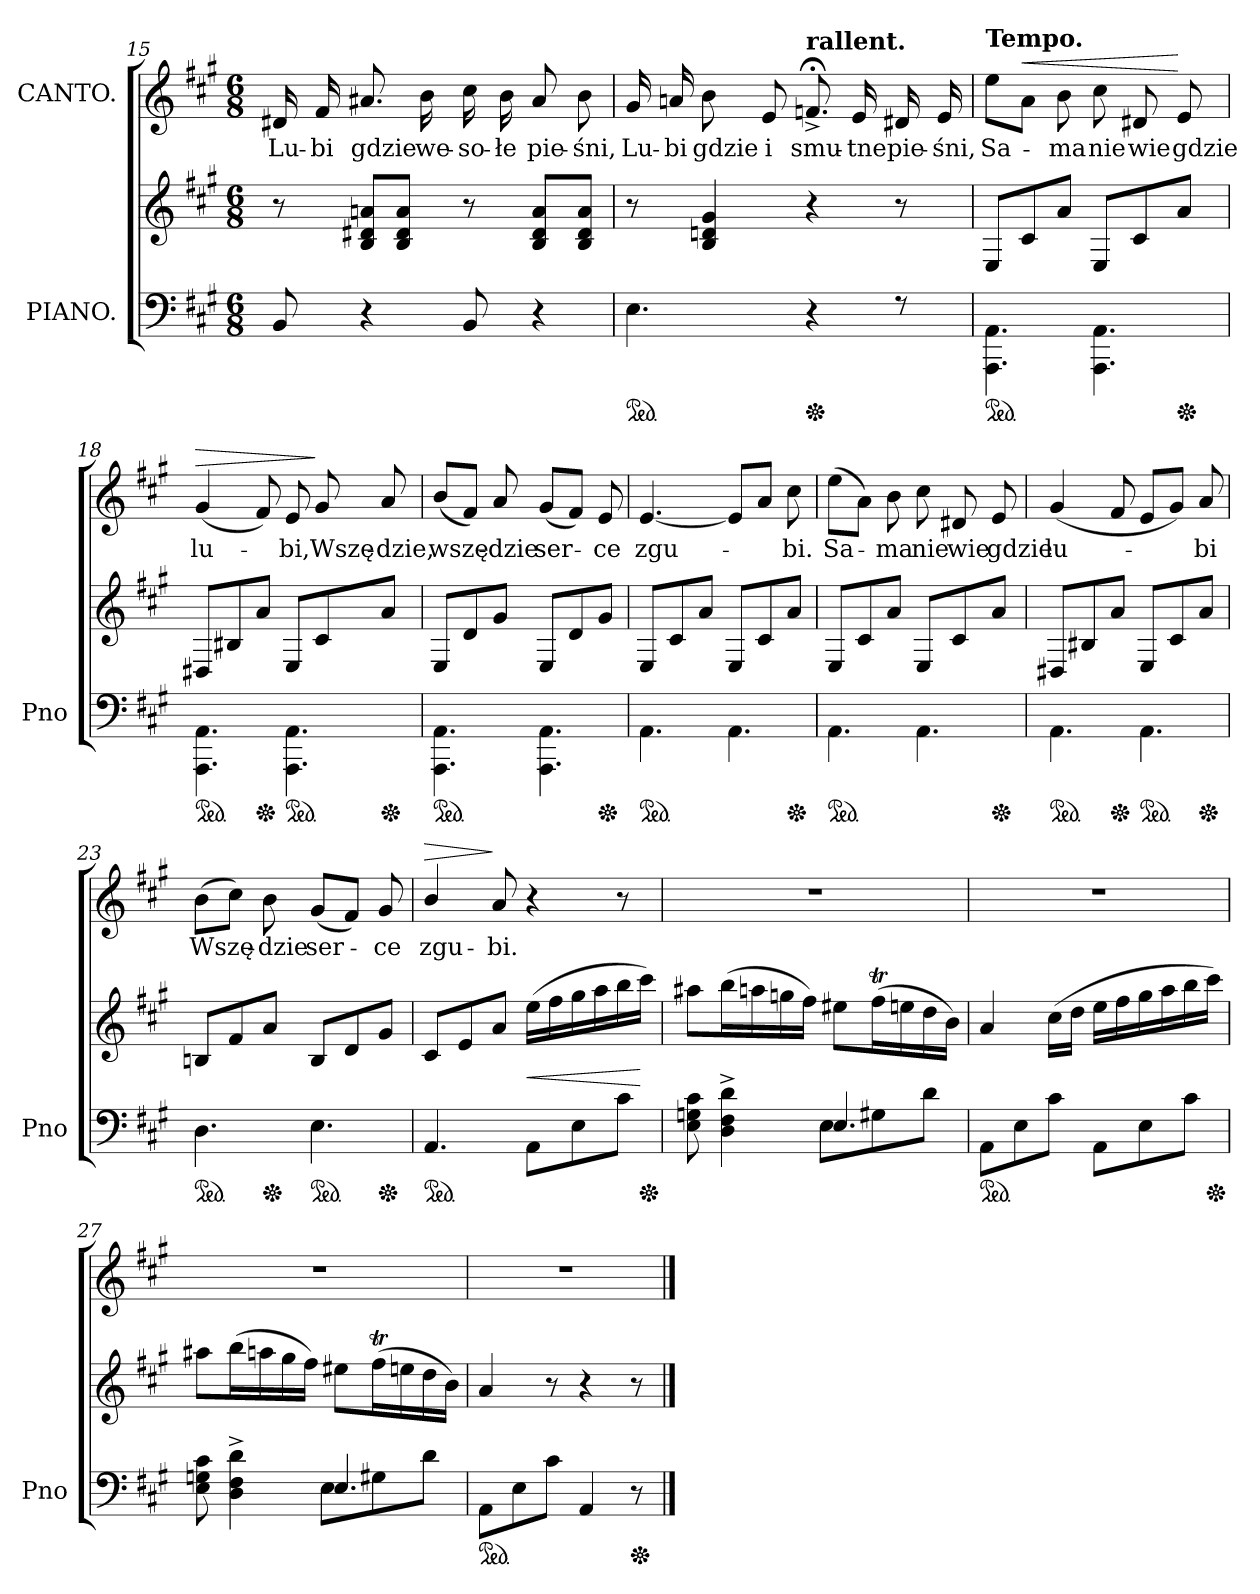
**kern	**kern	**dynam	**kern	**text	**dynam
*part2	*part2	*part2	*part1	*part1	*part1
*staff3	*staff2	*staff2/3	*staff1	*staff1	*staff1
*I"PIANO.	*	*	*I"CANTO.	*	*
*I'Pno	*	*	*	*	*
*clefF4	*clefG2	*	*clefG2	*	*
*k[f#c#g#]	*k[f#c#g#]	*	*k[f#c#g#]	*	*
*A:	*A:	*	*A:	*	*
*M6/8	*M6/8	*	*M6/8	*	*
=15	=15	=15	=15	=15	=15
8BB	8r	.	16d#X	Lu-	.
.	.	.	16f#	-bi	.
4r	8B 8d#X 8anL	.	8.a#X	gdzie	.
.	8B 8d# 8aJ	.	.	.	.
.	.	.	16b	we-	.
8BB	8r	.	16cc#	-so-	.
.	.	.	16b	-łe	.
4r	8B 8d# 8aL	.	8a#	-pie-	.
.	8B 8d# 8aJ	.	8b	-śni,	.
=16	=16	=16	=16	=16	=16
*ped	*	*	*	*	*
4.E	8r	.	16g#	Lu-	.
.	.	.	16an	bi	.
.	4B 4dn 4g#	.	8b	gdzie	.
.	.	.	8e	i	.
!	!	!	!LO:TX:a:B:t=rallent.	!	!
*Xped	*	*	*	*	*
4r	4r	.	8.fn;<^	smu-	.
.	.	.	16e	tne	.
8rF	8r	.	16d#X	pie-	.
.	.	.	16e	-śni,	.
=17	=17	=17	=17	=17	=17
!	!	!	!LO:TX:a:B:t=Tempo.	!	!
*ped	*	*	*	*	*
4.AAA\ 4.AA\	8E/L	.	8eeL	Sa-	.
!	!	!	!	!	!LO:HP:a
.	8c#	.	8aJ	.	<
.	8aJ	.	8b	-ma	.
4.AAA\ 4.AA\	8E/L	.	8cc#	nie	.
.	8c#	.	8d#X	wie	.
*Xped	*	*	*	*	*
.	8aJ	.	8e	gdzie	[
=18	=18	=18	=18	=18	=18
!	!	!	!	!	!LO:HP:a
*ped	*	*	*	*	*
4.AAA\ 4.AA\	8D#XL	.	(<4g#	lu-	>
.	8B#X/	.	.	.	.
*Xped	*	*	*	*	*
.	8aJ	.	8f#)	.	.
*ped	*	*	*	*	*
4.AAA\ 4.AA\	8E/L	.	8e	-bi,	.
.	8c#	.	8g#	Wszę-	]
*Xped	*	*	*	*	*
.	8aJ	.	8a	-dzie,	.
=19	=19	=19	=19	=19	=19
*ped	*	*	*	*	*
4.AAA\ 4.AA\	8E/L	.	(<8bL	wszę-	.
.	8d	.	8f#J)	.	.
.	8g#J	.	8a	-dzie	.
4.AAA\ 4.AA\	8E/L	.	(<8g#L	ser-	.
.	8d	.	8f#J)	.	.
*Xped	*	*	*	*	*
.	8g#J	.	8e	-ce	.
=20	=20	=20	=20	=20	=20
*ped	*	*	*	*	*
4.AA\	8E/L	.	[4.e	zgu-	.
.	8c#	.	.	.	.
.	8aJ	.	.	.	.
4.AA\	8E/L	.	8eL]	.	.
.	8c#	.	8aJ	.	.
*Xped	*	*	*	*	*
.	8aJ	.	8cc#	-bi.	.
=21	=21	=21	=21	=21	=21
*ped	*	*	*	*	*
4.AA\	8E/L	.	(>8eeL	Sa-	.
.	8c#	.	8aJ)	.	.
.	8aJ	.	8b	-ma	.
4.AA\	8E/L	.	8cc#	nie	.
.	8c#	.	8d#X	wie	.
*Xped	*	*	*	*	*
.	8aJ	.	8e	gdzie	.
=22	=22	=22	=22	=22	=22
*ped	*	*	*	*	*
4.AA\	8D#XL	.	(<4g#	lu-	.
.	8B#X	.	.	.	.
*Xped	*	*	*	*	*
.	8aJ	.	8f#	.	.
*ped	*	*	*	*	*
4.AA\	8E/L	.	8eL	.	.
.	8c#	.	8g#J)	.	.
*Xped	*	*	*	*	*
.	8aJ	.	8a	-bi	.
=23	=23	=23	=23	=23	=23
*ped	*	*	*	*	*
4.D	8BnL	.	(>8bL	Wszę-	.
.	8f#	.	8cc#J)	.	.
*Xped	*	*	*	*	*
.	8aJ	.	8b	-dzie	.
*ped	*	*	*	*	*
4.E	8BL	.	(<8g#L	ser-	.
.	8d	.	8f#J)	.	.
*Xped	*	*	*	*	*
.	8g#J	.	8g#	-ce	.
=24	=24	=24	=24	=24	=24
!	!	!	!	!	!LO:HP:a
*ped	*	*	*	*	*
4.AA	8c#L	.	4b/	zgu-	>
.	8e	.	.	.	.
.	8aJ	.	8a	-bi.	]
8AAL	(>16eeLL	<	4r	.	.
.	16ff#	.	.	.	.
8E	16gg#	.	.	.	.
.	16aa	.	.	.	.
8c#J	16bb	.	8r	.	.
*Xped	*	*	*	*	*
.	16ccc#JJ)	[	.	.	.
=25	=25	=25	=25	=25	=25
*^	*	*	*	*	*
4.ryy	8E 8Gn 8c#	8aa#XL	.	2.rdd	.	.
.	4D^> 4F#^> 4d^>	(16bbL	.	.	.	.
.	.	16aan	.	.	.	.
.	.	16ggn	.	.	.	.
.	.	16ff#JJ)	.	.	.	.
4.E	8EL	8ee#XL	.	.	.	.
.	8G#X	(16ff#tL	.	.	.	.
.	.	16een	.	.	.	.
.	8dJ	16dd	.	.	.	.
.	.	16bJJ)	.	.	.	.
*v	*v	*	*	*	*	*
=26	=26	=26	=26	=26	=26
*ped	*	*	*	*	*
8AAL	4a	.	2.rdd	.	.
8E	.	.	.	.	.
8c#J	(16cc#LL	.	.	.	.
.	16ddJJ	.	.	.	.
8AAL	16eeLL	.	.	.	.
.	16ff#	.	.	.	.
8E	16gg#	.	.	.	.
.	16aa	.	.	.	.
8c#J	16bb	.	.	.	.
*Xped	*	*	*	*	*
.	16ccc#JJ)	.	.	.	.
=27	=27	=27	=27	=27	=27
*^	*	*	*	*	*
4.rgyy	8E 8Gn 8c#	8aa#XL	.	2.rdd	.	.
.	4D^ 4F#^ 4d^	(16bbL	.	.	.	.
.	.	16aan	.	.	.	.
.	.	16gg#	.	.	.	.
.	.	16ff#JJ)	.	.	.	.
4.E	8EL	8ee#XL	.	.	.	.
.	8G#X	(16ff#TL	.	.	.	.
.	.	16een	.	.	.	.
.	8dJ	16dd	.	.	.	.
.	.	16bJJ)	.	.	.	.
*v	*v	*	*	*	*	*
=28	=28	=28	=28	=28	=28
*ped	*	*	*	*	*
8AAL	4a	.	2.rdd	.	.
8E	.	.	.	.	.
8c#J	8r	.	.	.	.
4AA	4r	.	.	.	.
*Xped	*	*	*	*	*
8r	8r	.	.	.	.
==	==	==	==	==	==
*-	*-	*-	*-	*-	*-
